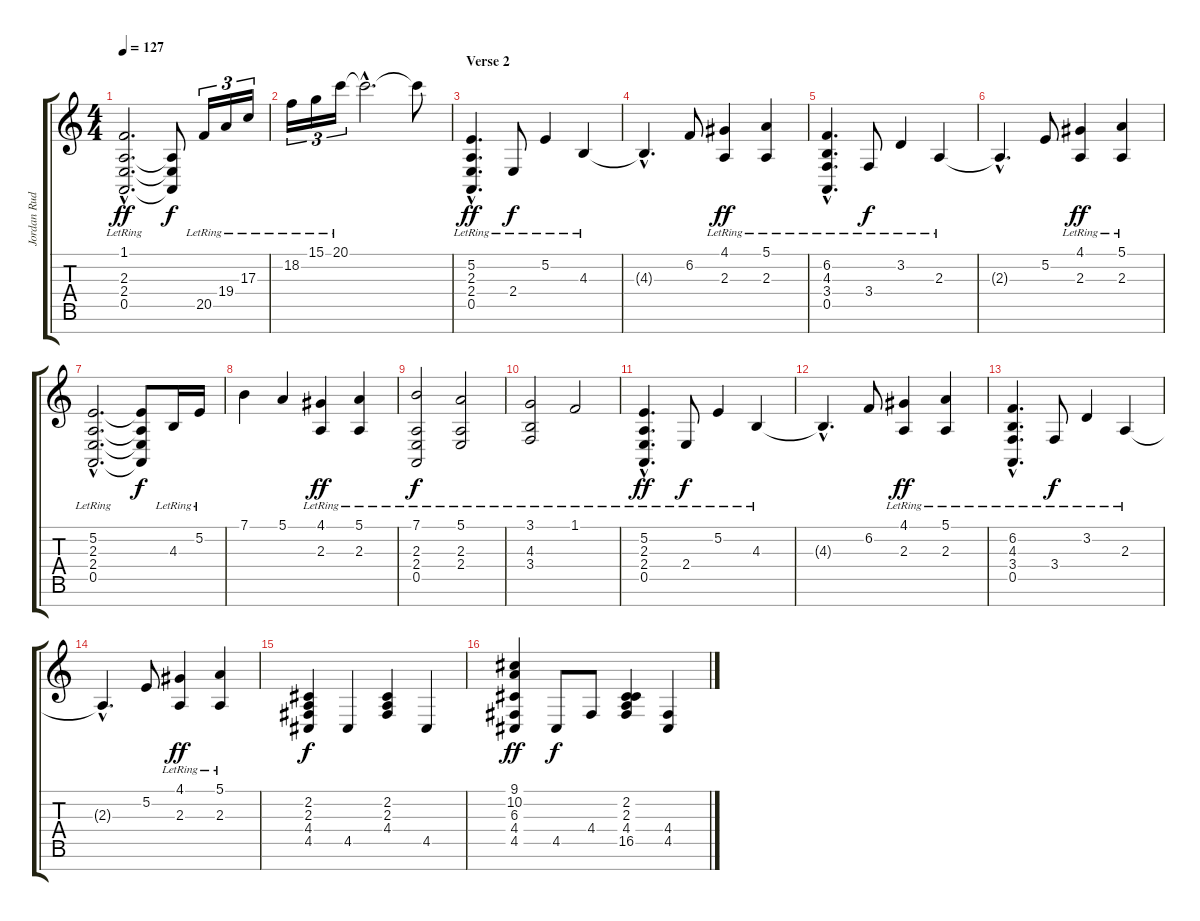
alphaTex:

\track ("Jordan Rudess" "Jordan Rud") {instrument acousticgrandpiano}
\staff {score tabs}
\tuning (E4 B3 G3 D3 A2 E2 B1) {hide}
\ts (4 4)
\tempo 127
\clef g2
\ks c
(1.1{hac} 2.3{hac lr} 2.4{hac lr} 0.5{hac lr}).2{d dy ff} (2.3{t} 2.4{t} 0.5{t}).8{dy f} 20.5{lr}.16{tu (3 2)} 19.4{lr}.16{tu (3 2)} 17.3{lr}.16{tu (3 2)} |
18.2{lr}.16{tu (3 2)} 15.1{lr}.16{tu (3 2)} 20.1{lr}.16{tu (3 2)} 20.1{hac t}.2{d} 20.1{t}.8 |
\section ("" "Verse 2")
(5.2{hac lr} 2.3{hac lr} 2.4{hac lr} 0.5{hac lr}).4{d dy ff} 2.4{lr}.8{dy f} 5.2{lr}.4 4.3{lr}.4 |
4.3{hac t}.4{d} 6.2.8 (4.1{lr} 2.3{lr}).4{dy ff} (5.1{lr} 2.3{lr}).4 |
(6.2{hac lr} 4.3{hac lr} 3.4{hac lr} 0.5{hac lr}).4{d} 3.4{lr}.8{dy f} 3.2{lr}.4 2.3{lr}.4 |
2.3{hac t}.4{d} 5.2.8 (4.1{lr} 2.3{lr}).4{dy ff} (5.1{lr} 2.3{lr}).4 |
(5.2{hac lr} 2.3{hac lr} 2.4{hac lr} 0.5{hac lr}).2{d} (5.2{t} 2.3{t} 2.4{t} 0.5{t}).8{dy f} 4.3{lr}.16 5.2{lr}.16 |
7.1.4 5.1.4 (4.1{lr} 2.3{lr}).4{dy ff} (5.1{lr} 2.3{lr}).4 |
(7.1{lr} 2.3{lr} 2.4{lr} 0.5{lr}).2{dy f} (5.1{lr} 2.3{lr} 2.4{lr}).2 |
(3.1{lr} 4.3{lr} 3.4{lr}).2 1.1{lr}.2 |
(5.2{hac lr} 2.3{hac lr} 2.4{hac lr} 0.5{hac lr}).4{d dy ff} 2.4{lr}.8{dy f} 5.2{lr}.4 4.3{lr}.4 |
4.3{hac t}.4{d} 6.2.8 (4.1{lr} 2.3{lr}).4{dy ff} (5.1{lr} 2.3{lr}).4 |
(6.2{hac lr} 4.3{hac lr} 3.4{hac lr} 0.5{hac lr}).4{d} 3.4{lr}.8{dy f} 3.2{lr}.4 2.3{lr}.4 |
2.3{hac t}.4{d} 5.2.8 (4.1{lr} 2.3{lr}).4{dy ff} (5.1{lr} 2.3{lr}).4 |
(2.2 2.3 4.4 4.5).4{dy f} 4.5.4 (2.2 2.3 4.4).4 4.5.4 |
(9.1 10.2 6.3 4.4 4.5).4{dy ff} 4.5.8{dy f} 4.4.8 (2.2 2.3 4.4 16.5).4 (4.4 4.5).4
